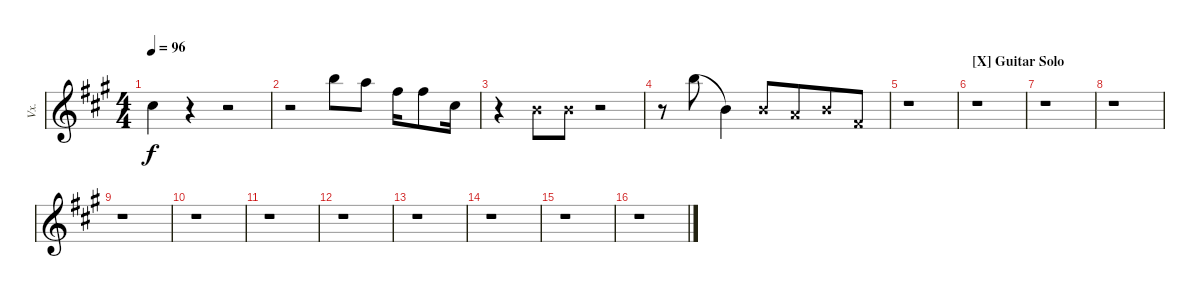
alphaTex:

\defaultSystemsLayout 4
\bracketExtendMode groupsimilarinstruments
\otherSystemsTrackNameOrientation horizontal
\track ("Vocal" "Vx.") {instrument acousticguitarsteel}
\staff {score}
\tuning (E4 B3 G3 D3 A2 E2)
\ts (4 4)
\tempo 96
\clef g2
\ks a
2.2{t acc #}.4{dy f} r.4 r.2 |
r.2 7.1{acc forcenatural}.8 5.1{acc forcenatural}.8 7.2{acc #}.16 7.2{acc #}.8 6.3{acc #}.16 |
r.4 0.2{x acc forcenatural}.8 0.2{x acc forcenatural}.8 r.2 |
r.8 7.1{acc forcenatural}.8{legatoorigin} 0.2{acc forcenatural}.4 0.2{x acc forcenatural}.8 2.3{x acc forcenatural}.8{beam merge} 0.2{x acc forcenatural}.8 4.4{x acc #}.8 |
r.1 |
\section ("X" "Guitar Solo")
r.1 |
r.1 |
r.1 |
r.1 |
r.1 |
r.1 |
r.1 |
r.1 |
r.1 |
r.1 |
r.1
